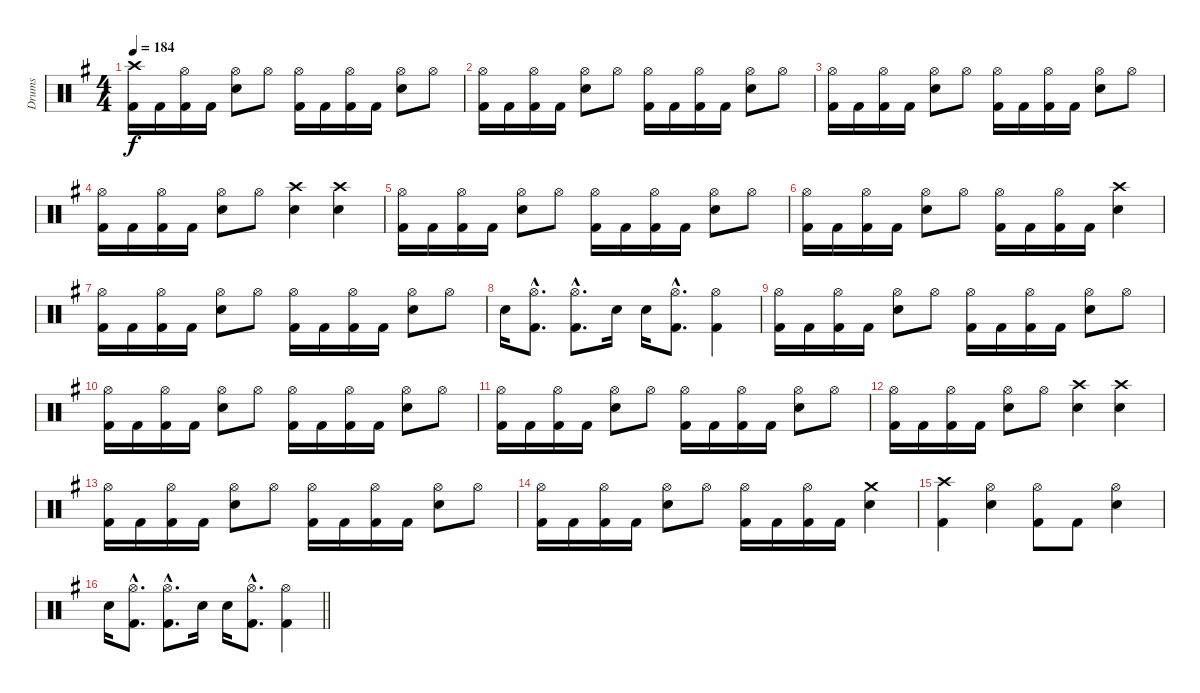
\track ("Drums" "Drums") {instrument percussion}
\staff {score}
\articulation defaults
\ts (4 4)
\tempo 184
\clef neutral
\ks eminor
("Crash high (hit)" "Kick (hit) 2").16{dy f} "Kick (hit) 2".16 ("Hi-Hat (open)" "Kick (hit) 2").16 "Kick (hit) 2".16 ("Hi-Hat (open)" "Snare (hit) 2").8 "Hi-Hat (open)".8 ("Hi-Hat (open)" "Kick (hit) 2").16 "Kick (hit) 2".16 ("Hi-Hat (open)" "Kick (hit) 2").16 "Kick (hit) 2".16 ("Hi-Hat (open)" "Snare (hit) 2").8 "Hi-Hat (open)".8 |
("Hi-Hat (open)" "Kick (hit) 2").16 "Kick (hit) 2".16 ("Hi-Hat (open)" "Kick (hit) 2").16 "Kick (hit) 2".16 ("Hi-Hat (open)" "Snare (hit) 2").8 "Hi-Hat (open)".8 ("Hi-Hat (open)" "Kick (hit) 2").16 "Kick (hit) 2".16 ("Hi-Hat (open)" "Kick (hit) 2").16 "Kick (hit) 2".16 ("Hi-Hat (open)" "Snare (hit) 2").8 "Hi-Hat (open)".8 |
("Hi-Hat (open)" "Kick (hit) 2").16 "Kick (hit) 2".16 ("Hi-Hat (open)" "Kick (hit) 2").16 "Kick (hit) 2".16 ("Hi-Hat (open)" "Snare (hit) 2").8 "Hi-Hat (open)".8 ("Hi-Hat (open)" "Kick (hit) 2").16 "Kick (hit) 2".16 ("Hi-Hat (open)" "Kick (hit) 2").16 "Kick (hit) 2".16 ("Hi-Hat (open)" "Snare (hit) 2").8 "Hi-Hat (open)".8 |
("Hi-Hat (open)" "Kick (hit) 2").16 "Kick (hit) 2".16 ("Hi-Hat (open)" "Kick (hit) 2").16 "Kick (hit) 2".16 ("Hi-Hat (open)" "Snare (hit) 2").8 "Hi-Hat (open)".8 ("Crash high (hit)" "Snare (hit) 2").4 ("Crash high (hit)" "Snare (hit) 2").4 |
("Hi-Hat (open)" "Kick (hit) 2").16 "Kick (hit) 2".16 ("Hi-Hat (open)" "Kick (hit) 2").16 "Kick (hit) 2".16 ("Hi-Hat (open)" "Snare (hit) 2").8 "Hi-Hat (open)".8 ("Hi-Hat (open)" "Kick (hit) 2").16 "Kick (hit) 2".16 ("Hi-Hat (open)" "Kick (hit) 2").16 "Kick (hit) 2".16 ("Hi-Hat (open)" "Snare (hit) 2").8 "Hi-Hat (open)".8 |
("Hi-Hat (open)" "Kick (hit) 2").16 "Kick (hit) 2".16 ("Hi-Hat (open)" "Kick (hit) 2").16 "Kick (hit) 2".16 ("Hi-Hat (open)" "Snare (hit) 2").8 "Hi-Hat (open)".8 ("Hi-Hat (open)" "Kick (hit) 2").16 "Kick (hit) 2".16 ("Hi-Hat (open)" "Kick (hit) 2").16 "Kick (hit) 2".16 ("Crash high (hit)" "Snare (hit) 2").4 |
("Hi-Hat (open)" "Kick (hit) 2").16 "Kick (hit) 2".16 ("Hi-Hat (open)" "Kick (hit) 2").16 "Kick (hit) 2".16 ("Hi-Hat (open)" "Snare (hit) 2").8 "Hi-Hat (open)".8 ("Hi-Hat (open)" "Kick (hit) 2").16 "Kick (hit) 2".16 ("Hi-Hat (open)" "Kick (hit) 2").16 "Kick (hit) 2".16 ("Hi-Hat (open)" "Snare (hit) 2").8 "Hi-Hat (open)".8 |
"Snare (hit) 2".16 ("Hi-Hat (open)"{hac} "Kick (hit) 2"{hac}).8{d} ("Hi-Hat (open)"{hac} "Kick (hit) 2"{hac}).8{d} "Snare (hit) 2".16 "Snare (hit) 2".16 ("Hi-Hat (open)"{hac} "Kick (hit) 2"{hac}).8{d} ("Hi-Hat (open)" "Kick (hit) 2").4 |
("Hi-Hat (open)" "Kick (hit) 2").16 "Kick (hit) 2".16 ("Hi-Hat (open)" "Kick (hit) 2").16 "Kick (hit) 2".16 ("Hi-Hat (open)" "Snare (hit) 2").8 "Hi-Hat (open)".8 ("Hi-Hat (open)" "Kick (hit) 2").16 "Kick (hit) 2".16 ("Hi-Hat (open)" "Kick (hit) 2").16 "Kick (hit) 2".16 ("Hi-Hat (open)" "Snare (hit) 2").8 "Hi-Hat (open)".8 |
("Hi-Hat (open)" "Kick (hit) 2").16 "Kick (hit) 2".16 ("Hi-Hat (open)" "Kick (hit) 2").16 "Kick (hit) 2".16 ("Hi-Hat (open)" "Snare (hit) 2").8 "Hi-Hat (open)".8 ("Hi-Hat (open)" "Kick (hit) 2").16 "Kick (hit) 2".16 ("Hi-Hat (open)" "Kick (hit) 2").16 "Kick (hit) 2".16 ("Hi-Hat (open)" "Snare (hit) 2").8 "Hi-Hat (open)".8 |
("Hi-Hat (open)" "Kick (hit) 2").16 "Kick (hit) 2".16 ("Hi-Hat (open)" "Kick (hit) 2").16 "Kick (hit) 2".16 ("Hi-Hat (open)" "Snare (hit) 2").8 "Hi-Hat (open)".8 ("Hi-Hat (open)" "Kick (hit) 2").16 "Kick (hit) 2".16 ("Hi-Hat (open)" "Kick (hit) 2").16 "Kick (hit) 2".16 ("Hi-Hat (open)" "Snare (hit) 2").8 "Hi-Hat (open)".8 |
("Hi-Hat (open)" "Kick (hit) 2").16 "Kick (hit) 2".16 ("Hi-Hat (open)" "Kick (hit) 2").16 "Kick (hit) 2".16 ("Hi-Hat (open)" "Snare (hit) 2").8 "Hi-Hat (open)".8 ("Crash high (hit)" "Snare (hit) 2").4 ("Crash high (hit)" "Snare (hit) 2").4 |
("Hi-Hat (open)" "Kick (hit) 2").16 "Kick (hit) 2".16 ("Hi-Hat (open)" "Kick (hit) 2").16 "Kick (hit) 2".16 ("Hi-Hat (open)" "Snare (hit) 2").8 "Hi-Hat (open)".8 ("Hi-Hat (open)" "Kick (hit) 2").16 "Kick (hit) 2".16 ("Hi-Hat (open)" "Kick (hit) 2").16 "Kick (hit) 2".16 ("Hi-Hat (open)" "Snare (hit) 2").8 "Hi-Hat (open)".8 |
("Hi-Hat (open)" "Kick (hit) 2").16 "Kick (hit) 2".16 ("Hi-Hat (open)" "Kick (hit) 2").16 "Kick (hit) 2".16 ("Hi-Hat (open)" "Snare (hit) 2").8 "Hi-Hat (open)".8 ("Hi-Hat (open)" "Kick (hit) 2").16 "Kick (hit) 2".16 ("Hi-Hat (open)" "Kick (hit) 2").16 "Kick (hit) 2".16 ("Crash medium (hit)" "Snare (hit) 2").4 |
("Crash high (hit)" "Kick (hit) 2").4 ("Hi-Hat (open)" "Snare (hit) 2").4 ("Hi-Hat (open)" "Kick (hit) 2").8 "Kick (hit) 2".8 ("Hi-Hat (open)" "Snare (hit) 2").4 |
\barLineRight lightlight "Snare (hit) 2".16
("Hi-Hat (open)"{hac} "Kick (hit) 2"{hac}).8{d} ("Hi-Hat (open)"{hac} "Kick (hit) 2"{hac}).8{d} "Snare (hit) 2".16 "Snare (hit) 2".16 ("Hi-Hat (open)"{hac} "Kick (hit) 2"{hac}).8{d} ("Hi-Hat (open)" "Kick (hit) 2").4
